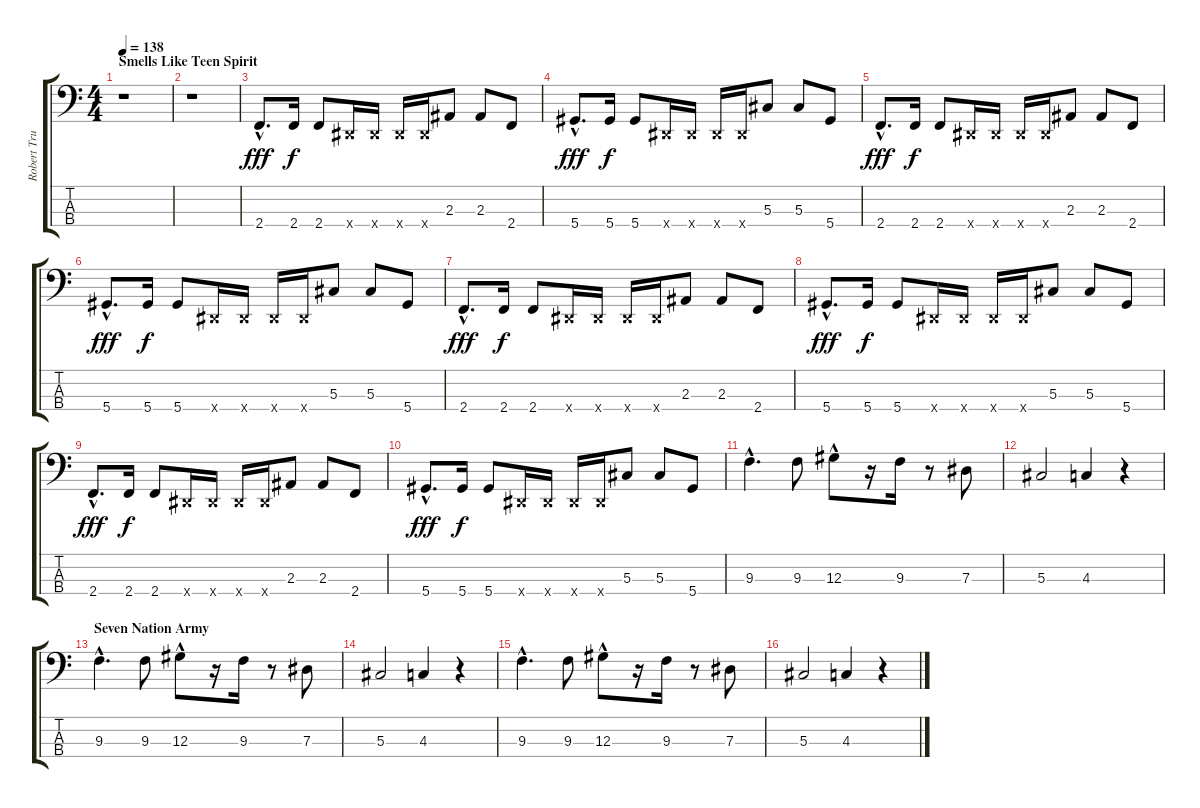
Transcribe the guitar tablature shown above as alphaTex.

\track ("Robert Trujillo" "Robert Tru") {instrument electricbassfinger}
\staff {score tabs}
\tuning (Gb2 Db2 Ab1 Eb1) {hide}
\ts (4 4)
\section ("" "Smells Like Teen Spirit")
\tempo 138
\clef f4
\ks c
r.1{dy f} |
r.1 |
2.4{hac}.8{d dy fff} 2.4.16{dy f} 2.4.8 0.4{x}.16 0.4{x}.16 0.4{x}.16 0.4{x}.16 2.3.8 2.3.8 2.4.8 |
5.4{hac}.8{d dy fff} 5.4.16{dy f} 5.4.8 0.4{x}.16 0.4{x}.16 0.4{x}.16 0.4{x}.16 5.3.8 5.3.8 5.4.8 |
2.4{hac}.8{d dy fff} 2.4.16{dy f} 2.4.8 0.4{x}.16 0.4{x}.16 0.4{x}.16 0.4{x}.16 2.3.8 2.3.8 2.4.8 |
5.4{hac}.8{d dy fff} 5.4.16{dy f} 5.4.8 0.4{x}.16 0.4{x}.16 0.4{x}.16 0.4{x}.16 5.3.8 5.3.8 5.4.8 |
2.4{hac}.8{d dy fff} 2.4.16{dy f} 2.4.8 0.4{x}.16 0.4{x}.16 0.4{x}.16 0.4{x}.16 2.3.8 2.3.8 2.4.8 |
5.4{hac}.8{d dy fff} 5.4.16{dy f} 5.4.8 0.4{x}.16 0.4{x}.16 0.4{x}.16 0.4{x}.16 5.3.8 5.3.8 5.4.8 |
2.4{hac}.8{d dy fff} 2.4.16{dy f} 2.4.8 0.4{x}.16 0.4{x}.16 0.4{x}.16 0.4{x}.16 2.3.8 2.3.8 2.4.8 |
5.4{hac}.8{d dy fff} 5.4.16{dy f} 5.4.8 0.4{x}.16 0.4{x}.16 0.4{x}.16 0.4{x}.16 5.3.8 5.3.8 5.4.8 |
9.3{hac}.4{d} 9.3.8 12.3{hac}.8 r.16 9.3.16 r.8 7.3.8 |
5.3.2 4.3.4 r.4 |
\section ("" "Seven Nation Army")
9.3{hac}.4{d} 9.3.8 12.3{hac}.8 r.16 9.3.16 r.8 7.3.8 |
5.3.2 4.3.4 r.4 |
9.3{hac}.4{d} 9.3.8 12.3{hac}.8 r.16 9.3.16 r.8 7.3.8 |
5.3.2 4.3.4 r.4
